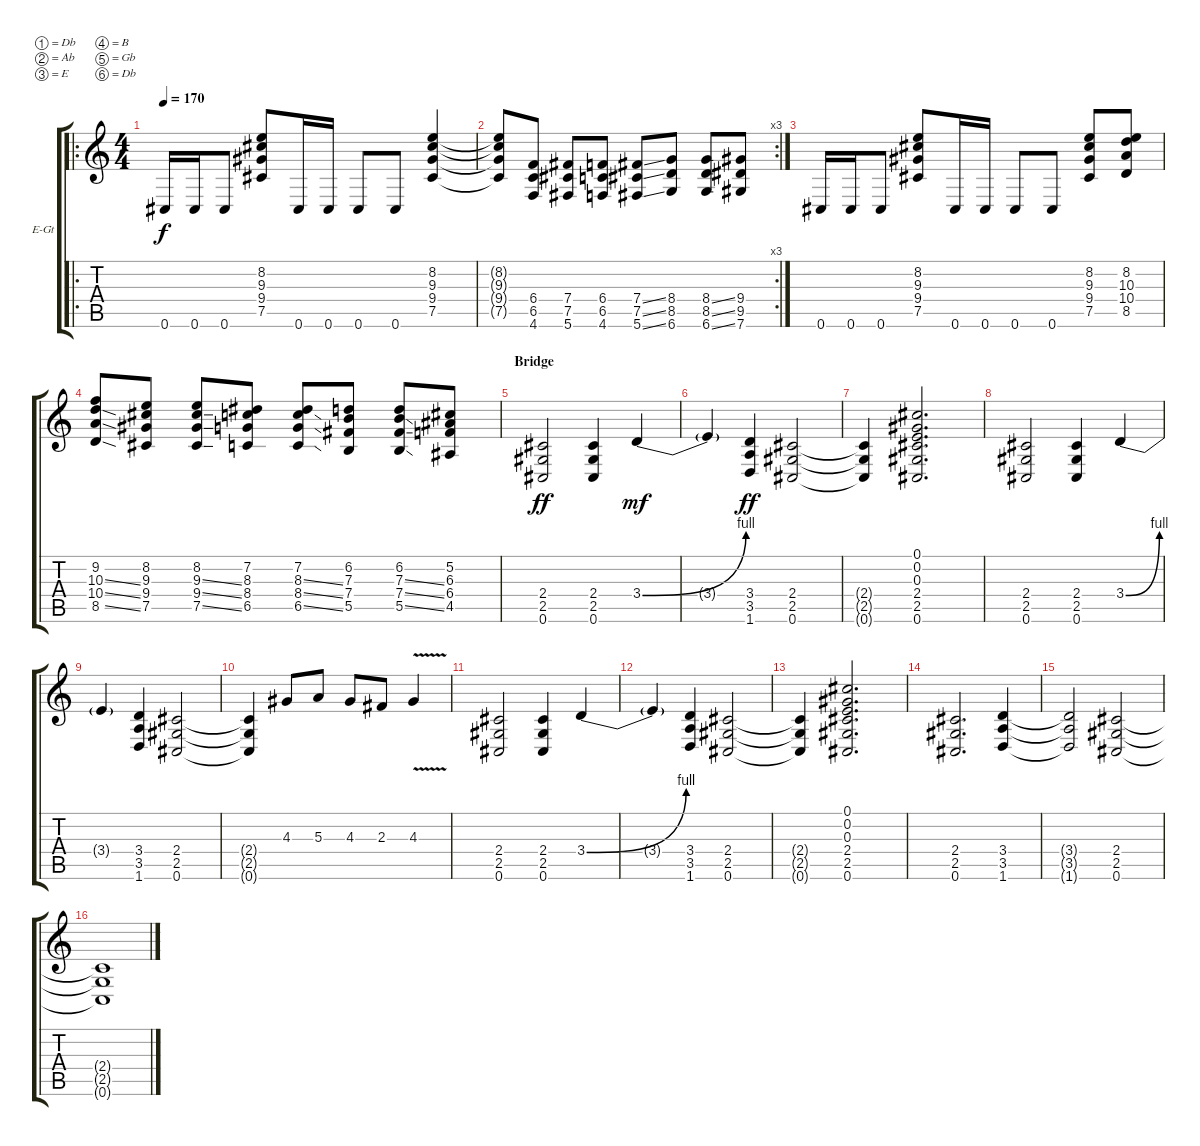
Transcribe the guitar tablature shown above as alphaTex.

\defaultSystemsLayout 4
\bracketExtendMode groupsimilarinstruments
\firstSystemTrackNameOrientation horizontal
\otherSystemsTrackNameOrientation horizontal
\track ("Seth" "E-Gt") {instrument distortionguitar}
\staff {score tabs}
\tuning (Db4 Ab3 E3 B2 Gb2 Db2)
\ro
\ts (4 4)
\tempo 170
\clef g2
\ks c
0.6.16{dy f} 0.6.16 0.6.8 (7.5 9.4 9.3 8.2).8 0.6.16 0.6.16 0.6.8 0.6.8 (7.5 9.4 9.3 8.2).4 |
\rc 3
(7.5{t} 9.4{t} 9.3{t} 8.2{t}).8 (4.6 6.4 6.5).8 (5.6 7.5 7.4).8 (4.6 6.5 6.4).8 (5.6{ss} 7.5{ss} 7.4{ss}).8 (6.6 8.5 8.4).8 (6.6{ss} 8.5{ss} 8.4{ss}).8 (7.6 9.5 9.4).8 |
0.6.16 0.6.16 0.6.8 (7.5 9.4 9.3 8.2).8 0.6.16 0.6.16 0.6.8 0.6.8 (7.5 9.4 9.3 8.2).8 (8.5 10.4 10.3 8.2).8 |
(8.5{ss} 10.4{ss} 10.3{ss} 9.2).8 (7.5 9.4 9.3 8.2).8 (7.5{ss} 9.4{ss} 9.3{ss} 8.2).8 (6.5 8.4 8.3 7.2).8 (6.5{ss} 8.4{ss} 8.3{ss} 7.2).8 (5.5 7.4 7.3 6.2).8 (5.5{ss} 7.4{ss} 7.3{ss} 6.2).8 (4.5 6.4 6.3 5.2).8 |
\section ("" "Bridge")
(0.6 2.5 2.4).2{dy ff} (0.6 2.5 2.4).4 3.4{be (bend 0 0 15 4)}.4{dy mf} |
3.4{t}.4 (3.4 3.5 1.6).4{dy ff} (0.6 2.5 2.4).2 |
(2.4{t} 2.5{t} 0.6{t}).4 (0.6 2.5 2.4 0.3 0.2 0.1).2{d} |
(0.6 2.5 2.4).2 (0.6 2.5 2.4).4 3.4{be (bend 0 0 15 4)}.4 |
3.4{t}.4 (1.6 3.5 3.4).4 (2.4 2.5 0.6).2 |
(2.4{t} 2.5{t} 0.6{t}).4 4.3.8 5.3.8 4.3.8 2.3.8 4.3{v}.4 |
(0.6 2.5 2.4).2 (0.6 2.5 2.4).4 3.4{be (bend 0 0 15 4)}.4 |
3.4{t}.4 (3.4 3.5 1.6).4 (0.6 2.5 2.4).2 |
(2.4{t} 2.5{t} 0.6{t}).4 (0.6 2.5 2.4 0.3 0.2 0.1).2{d} |
(0.6 2.5 2.4).2{d} (1.6 3.5 3.4).4 |
(1.6{t} 3.5{t} 3.4{t}).2 (0.6 2.5 2.4).2 |
(0.6{t} 2.5{t} 2.4{t}).1
